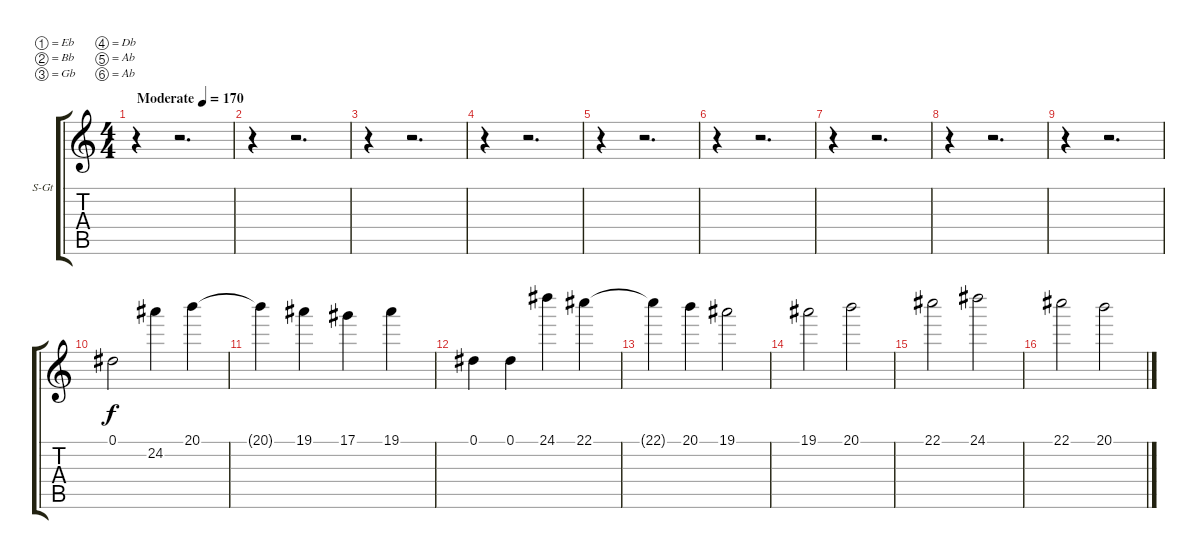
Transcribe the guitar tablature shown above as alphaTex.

\bracketExtendMode groupsimilarinstruments
\firstSystemTrackNameOrientation horizontal
\otherSystemsTrackNameOrientation horizontal
\track ("Дмитрий Иванов / Эффекты" "S-Gt") {instrument glockenspiel}
\staff {score tabs}
\tuning (Eb4 Bb3 Gb3 Db2 Ab1 Ab0)
\displaytranspose 12
\ts (4 4)
\beaming (8 2 2 2 2)
\tempo (170 "Moderate")
\clef g2
\ks c
r.4{dy f instrument glockenspiel} r.2{d} |
r.4 r.2{d} |
r.4 r.2{d} |
r.4 r.2{d} |
r.4 r.2{d} |
r.4 r.2{d} |
r.4 r.2{d} |
r.4 r.2{d} |
r.4 r.2{d} |
0.1.2 24.2.4 20.1.4 |
20.1{t}.4 19.1.4 17.1.4 19.1.4 |
0.1.4 0.1.4 24.1.4 22.1.4 |
22.1{t}.4 20.1.4 19.1.2 |
19.1.2 20.1.2 |
22.1.2 24.1.2 |
22.1.2 20.1.2
